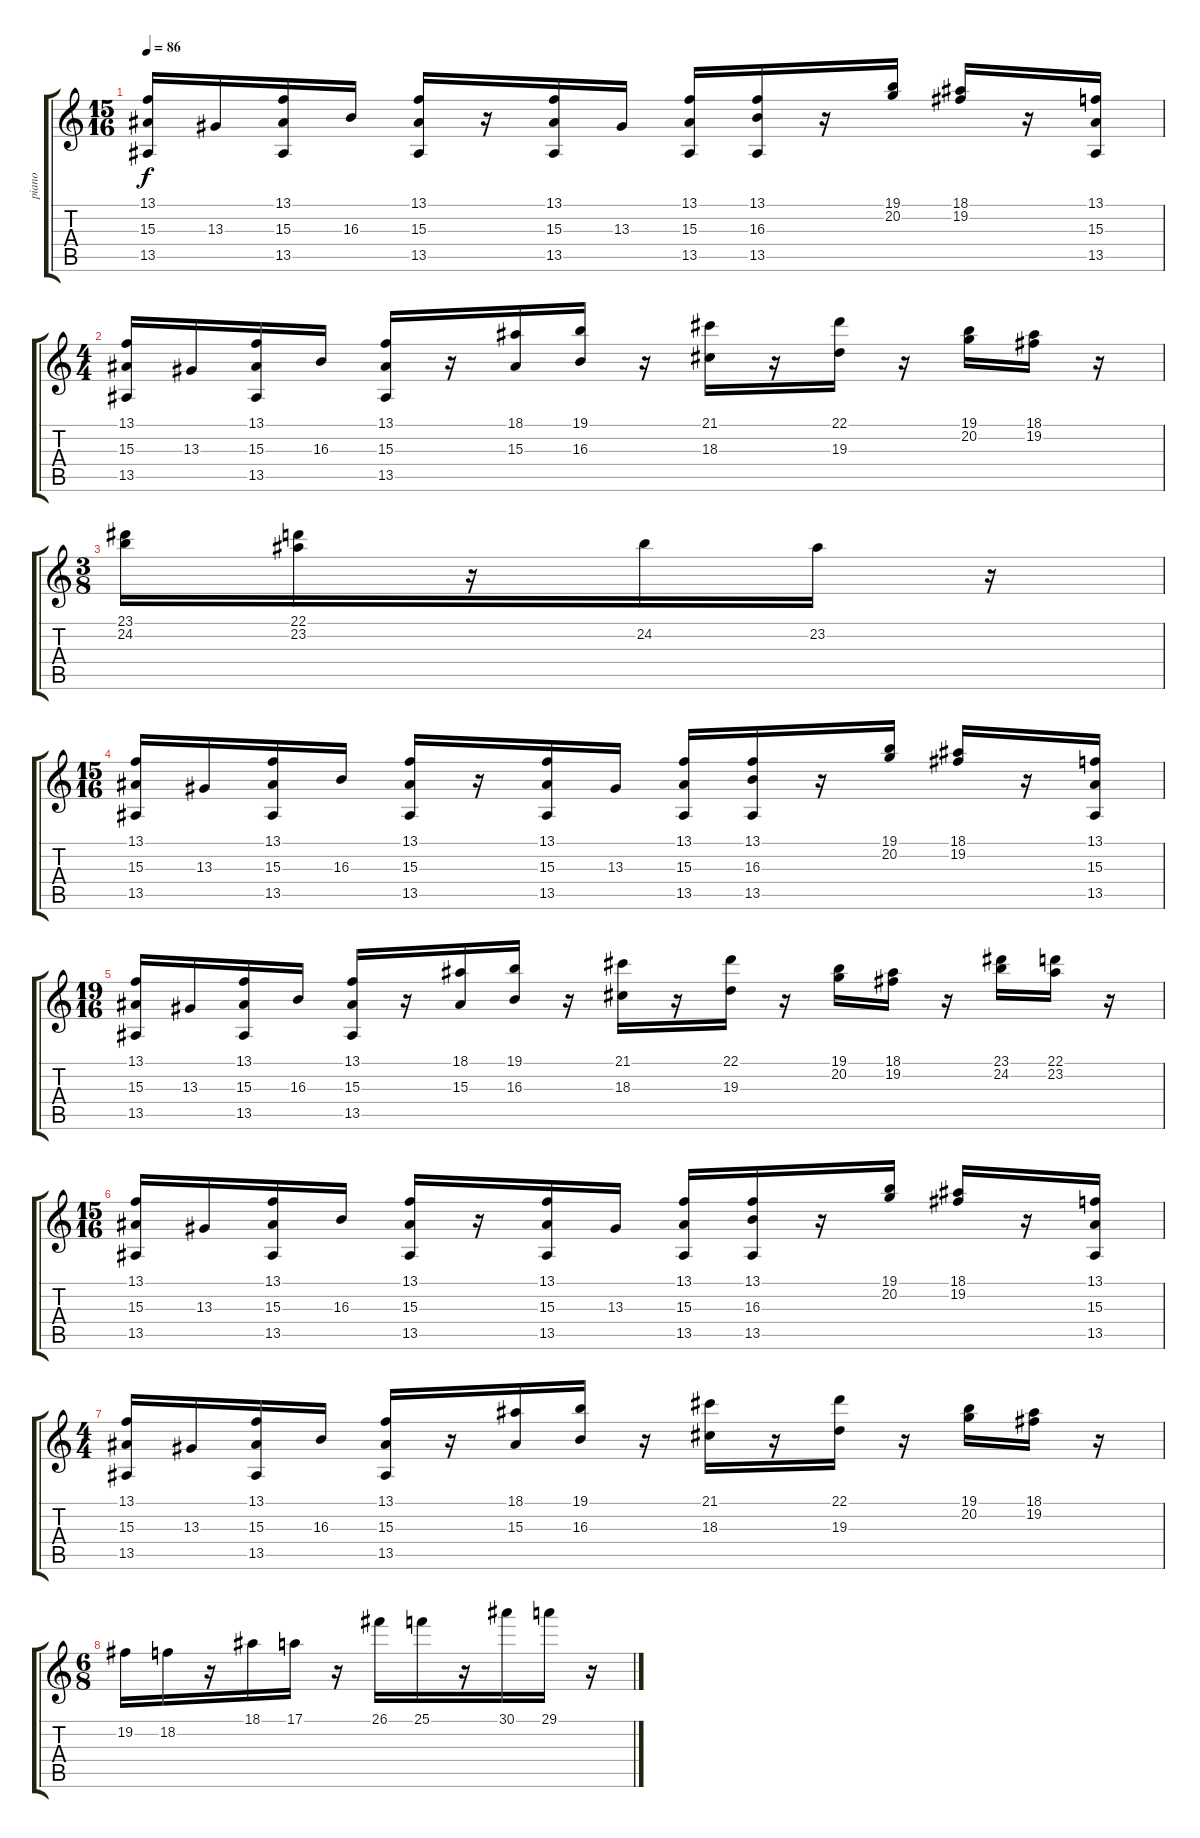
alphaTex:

\track ("piano" "piano") {instrument acousticgrandpiano}
\staff {score tabs}
\tuning (E4 B3 G3 D3 A2 E2) {hide}
\ts (15 16)
\tempo 86
\clef g2
\ks c
(13.1 15.3 13.5).16{dy f} 13.3.16 (13.1 15.3 13.5).16 16.3.16 (13.1 15.3 13.5).16 r.16 (13.1 15.3 13.5).16 13.3.16 (13.1 15.3 13.5).16 (13.1 16.3 13.5).16 r.16 (19.1 20.2).16 (18.1 19.2).16 r.16 (13.1 15.3 13.5).16 |
\ts (4 4)
(13.1 15.3 13.5).16 13.3.16 (13.1 15.3 13.5).16 16.3.16 (13.1 15.3 13.5).16 r.16 (18.1 15.3).16 (19.1 16.3).16 r.16 (21.1 18.3).16 r.16 (22.1 19.3).16 r.16 (19.1 20.2).16 (18.1 19.2).16 r.16 |
\ts (3 8)
(23.1 24.2).16 (22.1 23.2).16 r.16 24.2.16 23.2.16 r.16 |
\ts (15 16)
(13.1 15.3 13.5).16 13.3.16 (13.1 15.3 13.5).16 16.3.16 (13.1 15.3 13.5).16 r.16 (13.1 15.3 13.5).16 13.3.16 (13.1 15.3 13.5).16 (13.1 16.3 13.5).16 r.16 (19.1 20.2).16 (18.1 19.2).16 r.16 (13.1 15.3 13.5).16 |
\ts (19 16)
(13.1 15.3 13.5).16 13.3.16 (13.1 15.3 13.5).16 16.3.16 (13.1 15.3 13.5).16 r.16 (18.1 15.3).16 (19.1 16.3).16 r.16 (21.1 18.3).16 r.16 (22.1 19.3).16 r.16 (19.1 20.2).16 (18.1 19.2).16 r.16 (23.1 24.2).16 (22.1 23.2).16 r.16 |
\ts (15 16)
(13.1 15.3 13.5).16 13.3.16 (13.1 15.3 13.5).16 16.3.16 (13.1 15.3 13.5).16 r.16 (13.1 15.3 13.5).16 13.3.16 (13.1 15.3 13.5).16 (13.1 16.3 13.5).16 r.16 (19.1 20.2).16 (18.1 19.2).16 r.16 (13.1 15.3 13.5).16 |
\ts (4 4)
(13.1 15.3 13.5).16 13.3.16 (13.1 15.3 13.5).16 16.3.16 (13.1 15.3 13.5).16 r.16 (18.1 15.3).16 (19.1 16.3).16 r.16 (21.1 18.3).16 r.16 (22.1 19.3).16 r.16 (19.1 20.2).16 (18.1 19.2).16 r.16 |
\ts (6 8)
19.2.16 18.2.16 r.16 18.1.16 17.1.16 r.16 26.1.16 25.1.16 r.16 30.1.16 29.1.16 r.16
